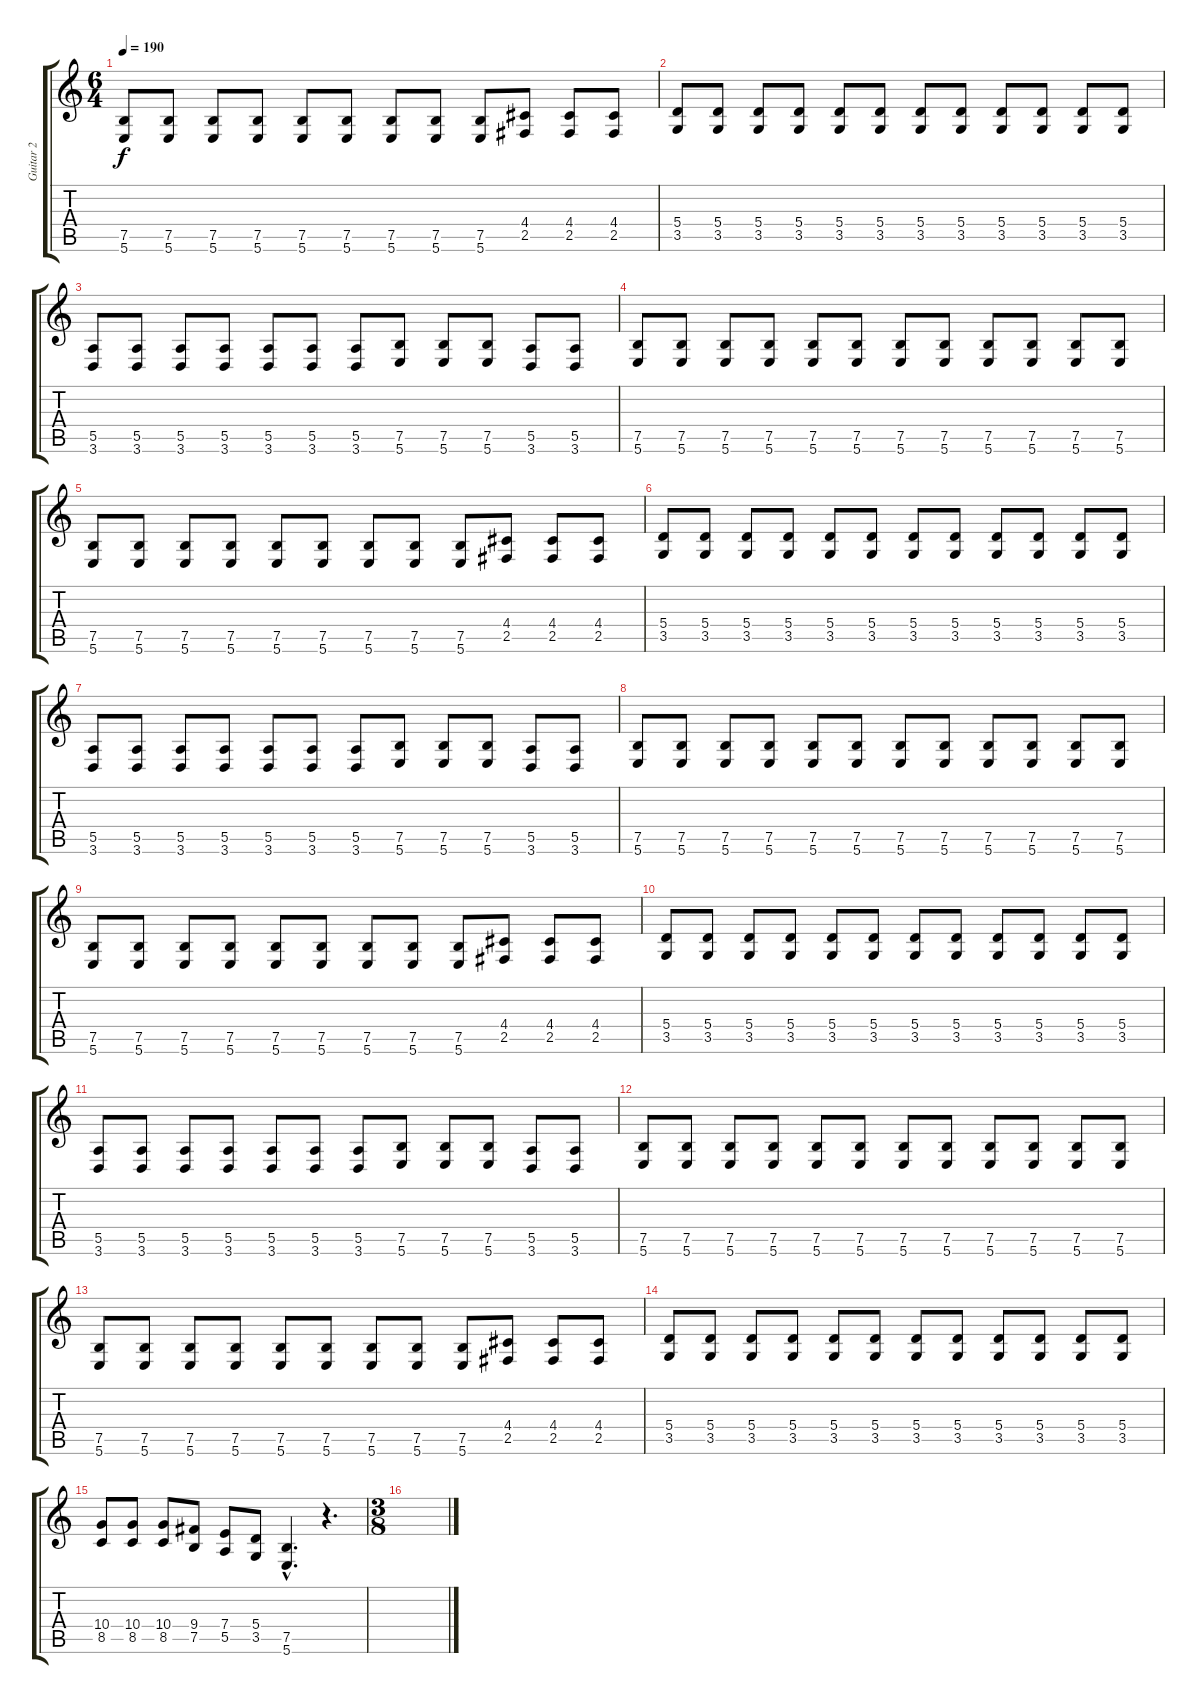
\track ("Guitar 2" "Guitar 2") {instrument distortionguitar}
\staff {score tabs}
\tuning (B3 G3 D3 A2 E2 B1) {hide}
\ts (6 4)
\tempo 190
\clef g2
\ks c
(7.5 5.6).8{dy f} (7.5 5.6).8 (7.5 5.6).8 (7.5 5.6).8 (7.5 5.6).8 (7.5 5.6).8 (7.5 5.6).8 (7.5 5.6).8 (7.5 5.6).8 (4.4 2.5).8 (4.4 2.5).8 (4.4 2.5).8 |
(5.4 3.5).8 (5.4 3.5).8 (5.4 3.5).8 (5.4 3.5).8 (5.4 3.5).8 (5.4 3.5).8 (5.4 3.5).8 (5.4 3.5).8 (5.4 3.5).8 (5.4 3.5).8 (5.4 3.5).8 (5.4 3.5).8 |
(5.5 3.6).8 (5.5 3.6).8 (5.5 3.6).8 (5.5 3.6).8 (5.5 3.6).8 (5.5 3.6).8 (5.5 3.6).8 (7.5 5.6).8 (7.5 5.6).8 (7.5 5.6).8 (5.5 3.6).8 (5.5 3.6).8 |
(7.5 5.6).8 (7.5 5.6).8 (7.5 5.6).8 (7.5 5.6).8 (7.5 5.6).8 (7.5 5.6).8 (7.5 5.6).8 (7.5 5.6).8 (7.5 5.6).8 (7.5 5.6).8 (7.5 5.6).8 (7.5 5.6).8 |
(7.5 5.6).8 (7.5 5.6).8 (7.5 5.6).8 (7.5 5.6).8 (7.5 5.6).8 (7.5 5.6).8 (7.5 5.6).8 (7.5 5.6).8 (7.5 5.6).8 (4.4 2.5).8 (4.4 2.5).8 (4.4 2.5).8 |
(5.4 3.5).8 (5.4 3.5).8 (5.4 3.5).8 (5.4 3.5).8 (5.4 3.5).8 (5.4 3.5).8 (5.4 3.5).8 (5.4 3.5).8 (5.4 3.5).8 (5.4 3.5).8 (5.4 3.5).8 (5.4 3.5).8 |
(5.5 3.6).8 (5.5 3.6).8 (5.5 3.6).8 (5.5 3.6).8 (5.5 3.6).8 (5.5 3.6).8 (5.5 3.6).8 (7.5 5.6).8 (7.5 5.6).8 (7.5 5.6).8 (5.5 3.6).8 (5.5 3.6).8 |
(7.5 5.6).8 (7.5 5.6).8 (7.5 5.6).8 (7.5 5.6).8 (7.5 5.6).8 (7.5 5.6).8 (7.5 5.6).8 (7.5 5.6).8 (7.5 5.6).8 (7.5 5.6).8 (7.5 5.6).8 (7.5 5.6).8 |
(7.5 5.6).8 (7.5 5.6).8 (7.5 5.6).8 (7.5 5.6).8 (7.5 5.6).8 (7.5 5.6).8 (7.5 5.6).8 (7.5 5.6).8 (7.5 5.6).8 (4.4 2.5).8 (4.4 2.5).8 (4.4 2.5).8 |
(5.4 3.5).8 (5.4 3.5).8 (5.4 3.5).8 (5.4 3.5).8 (5.4 3.5).8 (5.4 3.5).8 (5.4 3.5).8 (5.4 3.5).8 (5.4 3.5).8 (5.4 3.5).8 (5.4 3.5).8 (5.4 3.5).8 |
(5.5 3.6).8 (5.5 3.6).8 (5.5 3.6).8 (5.5 3.6).8 (5.5 3.6).8 (5.5 3.6).8 (5.5 3.6).8 (7.5 5.6).8 (7.5 5.6).8 (7.5 5.6).8 (5.5 3.6).8 (5.5 3.6).8 |
(7.5 5.6).8 (7.5 5.6).8 (7.5 5.6).8 (7.5 5.6).8 (7.5 5.6).8 (7.5 5.6).8 (7.5 5.6).8 (7.5 5.6).8 (7.5 5.6).8 (7.5 5.6).8 (7.5 5.6).8 (7.5 5.6).8 |
(7.5 5.6).8 (7.5 5.6).8 (7.5 5.6).8 (7.5 5.6).8 (7.5 5.6).8 (7.5 5.6).8 (7.5 5.6).8 (7.5 5.6).8 (7.5 5.6).8 (4.4 2.5).8 (4.4 2.5).8 (4.4 2.5).8 |
(5.4 3.5).8 (5.4 3.5).8 (5.4 3.5).8 (5.4 3.5).8 (5.4 3.5).8 (5.4 3.5).8 (5.4 3.5).8 (5.4 3.5).8 (5.4 3.5).8 (5.4 3.5).8 (5.4 3.5).8 (5.4 3.5).8 |
(10.4 8.5).8 (10.4 8.5).8 (10.4 8.5).8 (9.4 7.5).8 (7.4 5.5).8 (5.4 3.5).8 (7.5{hac} 5.6{hac}).4{d} r.4{d} |
\ts (3 8)
